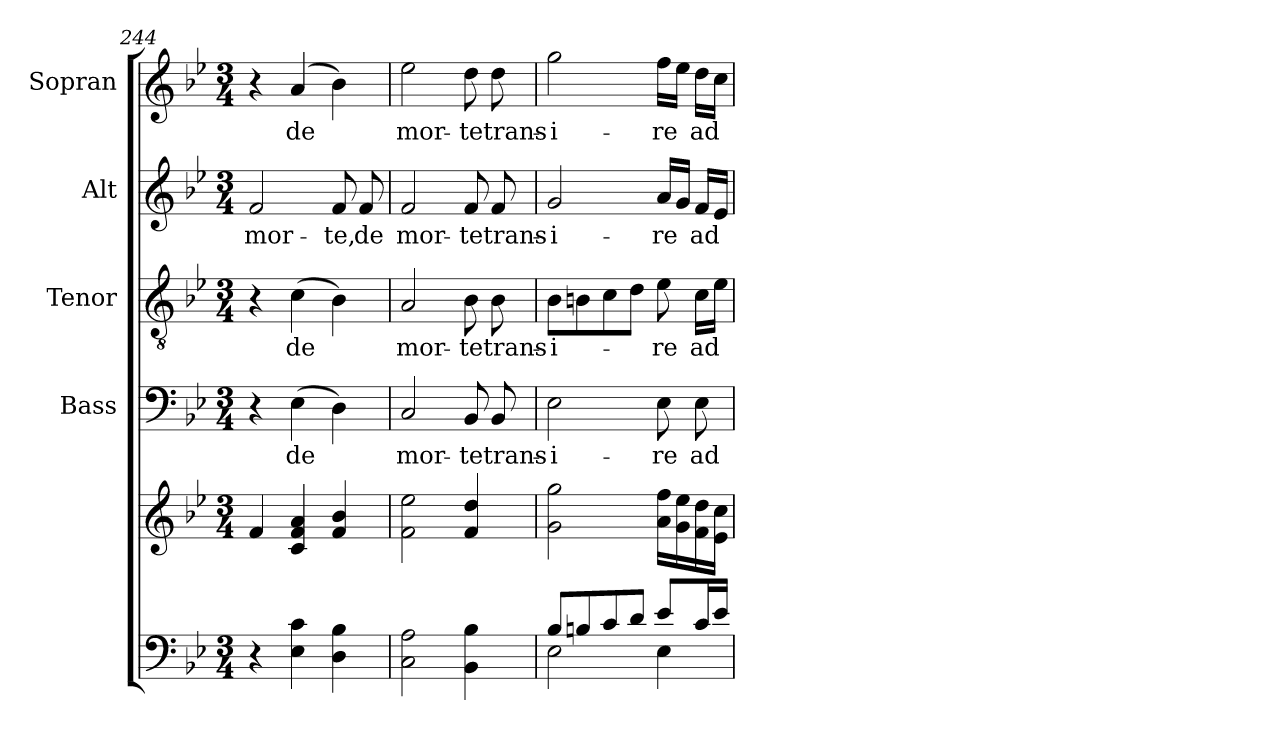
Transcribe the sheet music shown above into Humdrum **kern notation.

**kern	**kern	**kern	**text	**kern	**text	**kern	**text	**kern	**text
*part5	*part5	*part4	*part4	*part3	*part3	*part2	*part2	*part1	*part1
*staff6	*staff5	*staff4	*staff4	*staff3	*staff3	*staff2	*staff2	*staff1	*staff1
*	*	*I"Bass	*	*I"Tenor	*	*I"Alt	*	*I"Sopran	*
*	*	*I'B.	*	*I'T.	*	*I'A.	*	*I'S.	*
!!LO:PB:g=z
*clefF4	*clefG2	*clefF4	*	*clefGv2	*	*clefG2	*	*clefG2	*
*k[b-e-]	*k[b-e-]	*k[b-e-]	*	*k[b-e-]	*	*k[b-e-]	*	*k[b-e-]	*
*B-:	*B-:	*B-:	*	*B-:	*	*B-:	*	*B-:	*
*M3/4	*M3/4	*M3/4	*	*M3/4	*	*M3/4	*	*M3/4	*
=244	=244	=244	=244	=244	=244	=244	=244	=244	=244
!	!	!	!	!	!	!	!LO:LY:b	!	!
4r	4f/	4r	.	4r	.	2f/	mor-	4r	.
!	!	!	!LO:LY:b	!	!LO:LY:b	!	!	!	!LO:LY:b
4E-\ 4c\	4c/ 4f/ 4a/	(>4E-\	de	(>4c\	de	.	.	(4a/	de
!	!	!	!	!	!	!	!LO:LY:b	!	!
4D\ 4B-\	4f/ 4b-/	4D\)	.	4B-\)	.	8f/	-te,	4b-\)	.
!	!	!	!	!	!	!	!LO:LY:b	!	!
.	.	.	.	.	.	8f/	de	.	.
=245	=245	=245	=245	=245	=245	=245	=245	=245	=245
!	!	!	!LO:LY:b	!	!LO:LY:b	!	!LO:LY:b	!	!LO:LY:b
2C\ 2A\	2f\ 2ee-\	2C/	mor-	2A/	mor-	2f/	mor-	2ee-\	mor-
!	!	!	!LO:LY:b	!	!LO:LY:b	!	!LO:LY:b	!	!LO:LY:b
4BB-\ 4B-\	4f/ 4dd/	8BB-/	-te	8B-\	-te	8f/	-te	8dd\	-te
!	!	!	!LO:LY:b	!	!LO:LY:b	!	!LO:LY:b	!	!LO:LY:b
.	.	8BB-/	trans-	8B-\	trans-	8f/	trans-	8dd\	trans-
=246	=246	=246	=246	=246	=246	=246	=246	=246	=246
*^	*	*	*	*	*	*	*	*	*
!	!	!	!	!LO:LY:b	!	!LO:LY:b	!	!LO:LY:b	!	!LO:LY:b
8B-/L	2E-\	2g\ 2gg\	2E-\	-i-	8B-\L	-i-	2g/	-i-	2gg\	-i-
8Bn/	.	.	.	.	8Bn\	.	.	.	.	.
8c/	.	.	.	.	8c\	.	.	.	.	.
8d/J	.	.	.	.	8d\J	.	.	.	.	.
!	!	!	!	!LO:LY:b	!	!LO:LY:b	!	!LO:LY:b	!	!LO:LY:b
8e-/L	4E-\	16a\ 16ff\LL	8E-\	-re	8e-\	-re	16a/LL	-re	16ff\LL	-re
.	.	16g\ 16ee-\	.	.	.	.	16g/JJ	.	16ee-\JJ	.
!	!	!	!	!LO:LY:b	!	!LO:LY:b	!	!LO:LY:b	!	!LO:LY:b
16c/L	.	16f\ 16dd\	8E-\	ad	16c\LL	ad	16f/LL	ad	16dd\LL	ad
16e-/JJ	.	16e-\ 16cc\JJ	.	.	16e-\JJ	.	16e-/JJ	.	16cc\JJ	.
*v	*v	*	*	*	*	*	*	*	*	*
=	=	=	=	=	=	=	=	=	=
*-	*-	*-	*-	*-	*-	*-	*-	*-	*-
